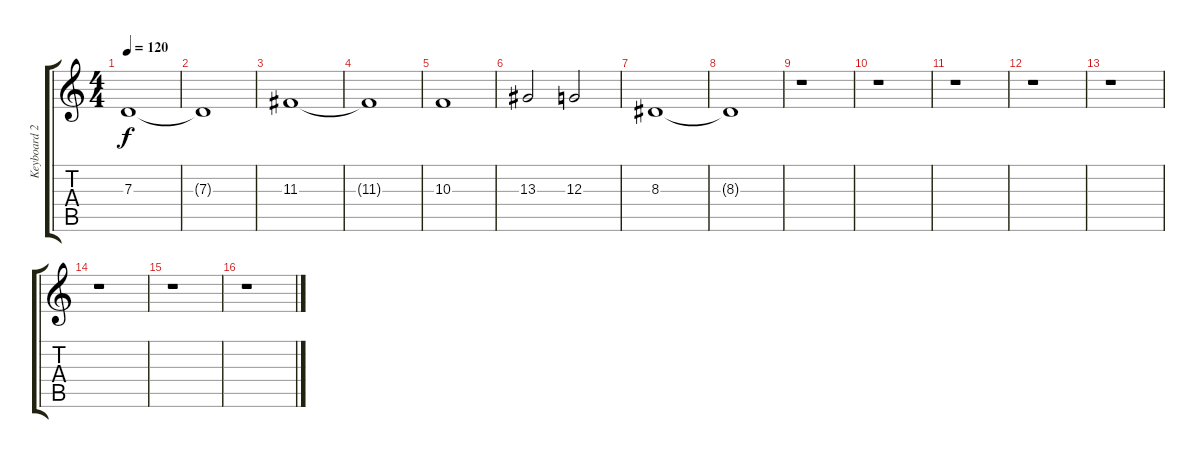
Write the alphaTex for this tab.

\track ("Keyboard 2" "Keyboard 2") {instrument choiraahs}
\staff {score tabs}
\tuning (E4 B3 G3 D3 A2 D2) {hide}
\ts (4 4)
\tempo 120
\clef g2
\ks c
7.3.1{dy f} |
7.3{t}.1 |
11.3.1 |
11.3{t}.1 |
10.3.1 |
13.3.2 12.3.2 |
8.3.1 |
8.3{t}.1 |
r.1 |
r.1 |
r.1 |
r.1 |
r.1 |
r.1 |
r.1 |
r.1
